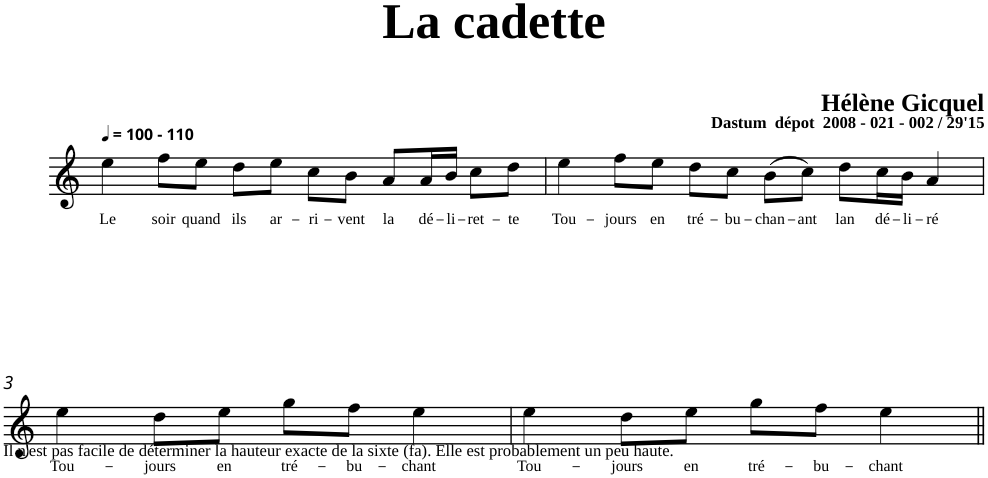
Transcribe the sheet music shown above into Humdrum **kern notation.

**kern	**text
*part1	*part1
*staff1	*staff1
*clefG2	*
*k[]	*
=1	=1
!LO:TX:a:B:t=- 110	!
!	!LO:LY:b
4ee\	Le
!	!LO:LY:b
8ff\L	soir
!	!LO:LY:b
8ee\J	quand
!	!LO:LY:b
8dd\L	ils
!	!LO:LY:b
8ee\J	ar-
!	!LO:LY:b
8cc\L	-ri-
!	!LO:LY:b
8b\J	-vent
!	!LO:LY:b
8a/L	la
!	!LO:LY:b
16a/L	dé-
!	!LO:LY:b
16b/JJ	-li-
!	!LO:LY:b
8cc\L	-ret-
!	!LO:LY:b
8dd\J	-te
=2	=2
!	!LO:LY:b
4ee\	Tou-
!	!LO:LY:b
8ff\L	-jours
!	!LO:LY:b
8ee\J	en
!	!LO:LY:b
8dd\L	tré-
!	!LO:LY:b
8cc\J	-bu-
!	!LO:LY:b
(>8b\L	-chan-
!	!LO:LY:b
8cc\J)	-ant
!	!LO:LY:b
8dd\L	lan
!	!LO:LY:b
16cc\L	dé-
!	!LO:LY:b
16b\JJ	-li-
!	!LO:LY:b
4a/	-ré
!!LO:LB:g=z
=3	=3
!	!LO:LY:b
4ee\	Tou-
!	!LO:LY:b
8dd\L	-jours
!	!LO:LY:b
8ee\J	en
!	!LO:LY:b
8gg\L	tré-
!	!LO:LY:b
8ff\J	-bu-
!	!LO:LY:b
4ee\	-chant
=4	=4
!	!LO:LY:b
4ee\	Tou-
!	!LO:LY:b
8dd\L	-jours
!	!LO:LY:b
8ee\J	en
!	!LO:LY:b
8gg\L	tré-
!	!LO:LY:b
8ff\J	-bu-
!	!LO:LY:b
4ee\	-chant
=||	=||
*-	*-
